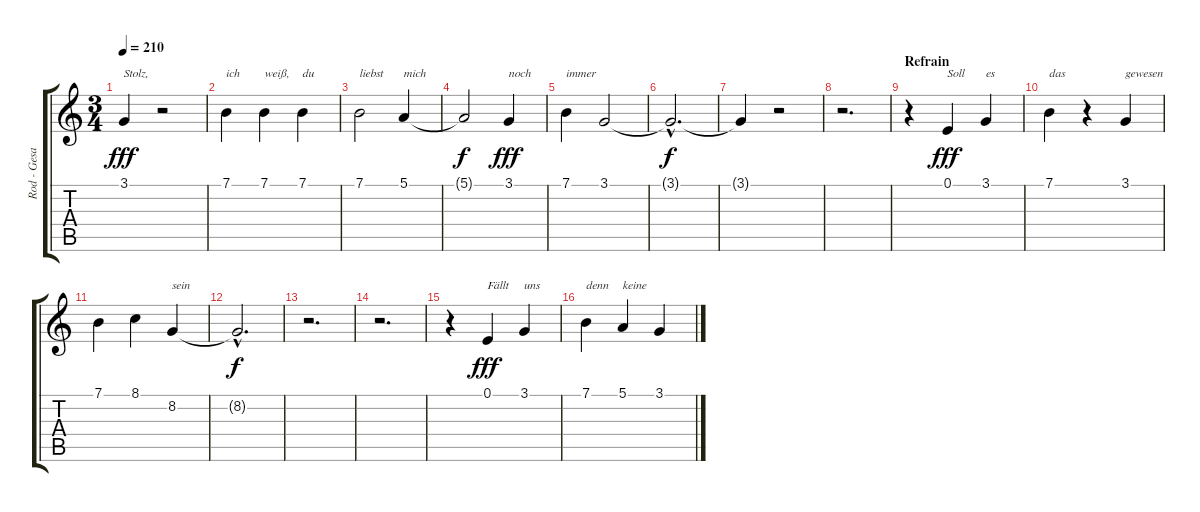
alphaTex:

\track ("Rod - Gesang" "Rod - Gesa") {instrument bassoon}
\staff {score tabs}
\tuning (E4 B3 G3 D3 A2 E2) {hide}
\ts (3 4)
\tempo 210
\clef g2
\ks c
3.1.4{txt "Stolz," dy fff} r.2 |
7.1.4{txt "ich"} 7.1.4{txt "weiß,"} 7.1.4{txt "du"} |
7.1.2{txt "liebst"} 5.1.4{txt "mich"} |
5.1{t}.2{dy f} 3.1.4{txt "noch" dy fff} |
7.1.4{txt "immer"} 3.1.2 |
3.1{hac t}.2{d dy f} |
3.1{t}.4 r.2 |
r.2{d} |
\section ("" "Refrain")
r.4 0.1.4{txt "Soll" dy fff} 3.1.4{txt "es"} |
7.1.4{txt "das"} r.4 3.1.4{txt "gewesen"} |
7.1.4 8.1.4 8.2.4{txt "sein"} |
8.2{hac t}.2{d dy f} |
r.2{d} |
r.2{d} |
r.4 0.1.4{txt "Fällt" dy fff} 3.1.4{txt "uns"} |
7.1.4{txt "denn"} 5.1.4{txt "keine"} 3.1.4
